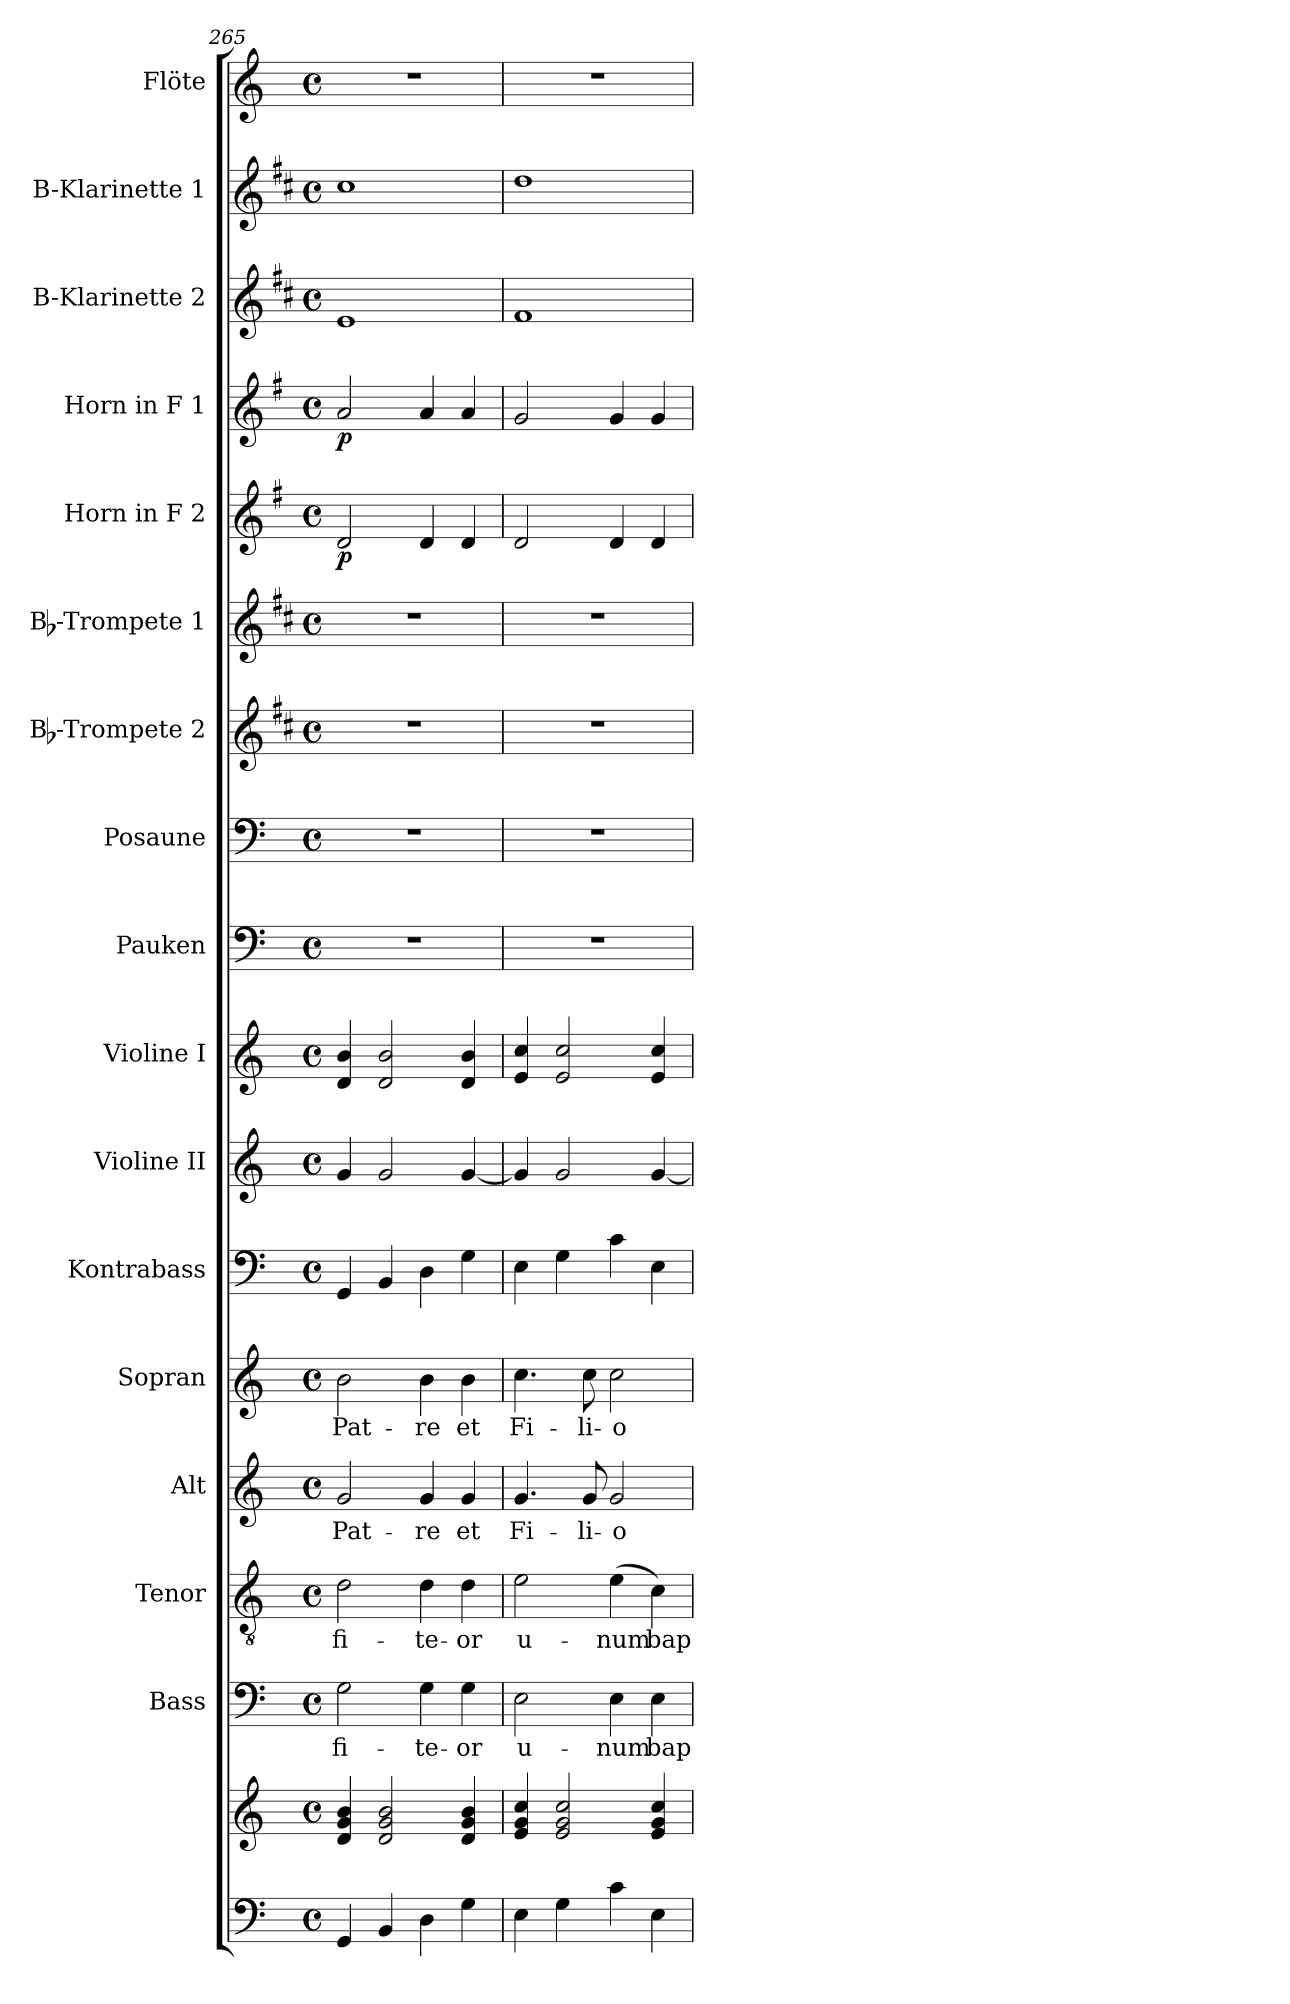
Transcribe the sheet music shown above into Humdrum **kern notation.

**kern	**kern	**kern	**text	**kern	**text	**kern	**text	**kern	**text	**kern	**kern	**kern	**kern	**kern	**kern	**kern	**kern	**dynam	**kern	**dynam	**kern	**kern	**kern
*part17	*part17	*part16	*part16	*part15	*part15	*part14	*part14	*part13	*part13	*part12	*part11	*part10	*part9	*part8	*part7	*part6	*part5	*part5	*part4	*part4	*part3	*part2	*part1
*staff18	*staff17	*staff16	*staff16	*staff15	*staff15	*staff14	*staff14	*staff13	*staff13	*staff12	*staff11	*staff10	*staff9	*staff8	*staff7	*staff6	*staff5	*staff5	*staff4	*staff4	*staff3	*staff2	*staff1
*	*	*I"Bass	*	*I"Tenor	*	*I"Alt	*	*I"Sopran	*	*I"Kontrabass	*I"Violine II	*I"Violine I	*I"Pauken	*I"Posaune	*I"Bb-Trompete 2	*I"Bb-Trompete 1	*I"Horn in F 2	*	*I"Horn in F 1	*	*I"B-Klarinette 2	*I"B-Klarinette 1	*I"Flöte
*	*	*I'B.	*	*I'T.	*	*I'A.	*	*I'S.	*	*I'Kb.	*I'Vl. II	*I'Vl. I	*I'Pk.	*I'Pos.	*I'Bb Trp. 2	*I'Bb Trp. 1	*I'Hrn. 2	*	*I'Hrn. 1	*	*I'B Kl. 2	*I'B Kl. 1	*I'Fl.
*clefF4	*clefG2	*clefF4	*	*clefGv2	*	*clefG2	*	*clefG2	*	*clefF4	*clefG2	*clefG2	*clefF4	*clefF4	*clefG2	*clefG2	*clefG2	*	*clefG2	*	*clefG2	*clefG2	*clefG2
*	*	*	*	*	*	*	*	*	*	*ITrd7c12	*	*	*	*	*ITrd1c2	*ITrd1c2	*ITrd4c7	*	*ITrd4c7	*	*ITrd1c2	*ITrd1c2	*
*k[]	*k[]	*k[]	*	*k[]	*	*k[]	*	*k[]	*	*k[]	*k[]	*k[]	*k[]	*k[]	*k[]	*k[]	*k[]	*	*k[]	*	*k[]	*k[]	*k[]
*C:	*C:	*C:	*	*C:	*	*C:	*	*C:	*	*C:	*C:	*C:	*C:	*C:	*C:	*C:	*C:	*	*C:	*	*C:	*C:	*C:
*M4/4	*M4/4	*M4/4	*	*M4/4	*	*M4/4	*	*M4/4	*	*M4/4	*M4/4	*M4/4	*M4/4	*M4/4	*M4/4	*M4/4	*M4/4	*	*M4/4	*	*M4/4	*M4/4	*M4/4
*met(c)	*met(c)	*met(c)	*	*met(c)	*	*met(c)	*	*met(c)	*	*met(c)	*met(c)	*met(c)	*met(c)	*met(c)	*met(c)	*met(c)	*met(c)	*	*met(c)	*	*met(c)	*met(c)	*met(c)
=265	=265	=265	=265	=265	=265	=265	=265	=265	=265	=265	=265	=265	=265	=265	=265	=265	=265	=265	=265	=265	=265	=265	=265
!	!	!	!LO:LY:b	!	!LO:LY:b	!	!LO:LY:b	!	!LO:LY:b	!	!	!	!	!	!	!	!	!LO:DY:b	!	!LO:DY:b	!	!	!
4GG/	4d/ 4g/ 4b/	2G\	-fi-	2d\	-fi-	2g/	Pat-	2b\	Pat-	4GGG/	4g/	4d/ 4b/	1r	1r	1r	1r	2G/	p	2d/	p	1d	1b	1r
4BB/	2d/ 2g/ 2b/	.	.	.	.	.	.	.	.	4BBB/	2g/	2d/ 2b/	.	.	.	.	.	.	.	.	.	.	.
!	!	!	!LO:LY:b	!	!LO:LY:b	!	!LO:LY:b	!	!LO:LY:b	!	!	!	!	!	!	!	!	!	!	!	!	!	!
4D\	.	4G\	-te-	4d\	-te-	4g/	-re	4b\	-re	4DD\	.	.	.	.	.	.	4G/	.	4d/	.	.	.	.
!	!	!	!LO:LY:b	!	!LO:LY:b	!	!LO:LY:b	!	!LO:LY:b	!	!	!	!	!	!	!	!	!	!	!	!	!	!
4G\	4d/ 4g/ 4b/	4G\	-or	4d\	-or	4g/	et	4b\	et	4GG\	[4g/	4d/ 4b/	.	.	.	.	4G/	.	4d/	.	.	.	.
=266	=266	=266	=266	=266	=266	=266	=266	=266	=266	=266	=266	=266	=266	=266	=266	=266	=266	=266	=266	=266	=266	=266	=266
!	!	!	!LO:LY:b	!	!LO:LY:b	!	!LO:LY:b	!	!LO:LY:b	!	!	!	!	!	!	!	!	!	!	!	!	!	!
4E\	4e/ 4g/ 4cc/	2E\	u-	2e\	u-	4.g/	Fi-	4.cc\	Fi-	4EE\	4g/]	4e/ 4cc/	1r	1r	1r	1r	2G/	.	2c/	.	1e	1cc	1r
4G\	2e/ 2g/ 2cc/	.	.	.	.	.	.	.	.	4GG\	2g/	2e/ 2cc/	.	.	.	.	.	.	.	.	.	.	.
!	!	!	!	!	!	!	!LO:LY:b	!	!LO:LY:b	!	!	!	!	!	!	!	!	!	!	!	!	!	!
.	.	.	.	.	.	8g/	-li-	8cc\	-li-	.	.	.	.	.	.	.	.	.	.	.	.	.	.
!	!	!	!LO:LY:b	!	!LO:LY:b	!	!LO:LY:b	!	!LO:LY:b	!	!	!	!	!	!	!	!	!	!	!	!	!	!
4c\	.	4E\	-num	(>4e\	-num	2g/	-o	2cc\	-o	4C\	.	.	.	.	.	.	4G/	.	4c/	.	.	.	.
!	!	!	!LO:LY:b	!	!LO:LY:b	!	!	!	!	!	!	!	!	!	!	!	!	!	!	!	!	!	!
4E\	4e/ 4g/ 4cc/	4E\	bap-	4c\)	bap-	.	.	.	.	4EE\	[4g/	4e/ 4cc/	.	.	.	.	4G/	.	4c/	.	.	.	.
=	=	=	=	=	=	=	=	=	=	=	=	=	=	=	=	=	=	=	=	=	=	=	=
*-	*-	*-	*-	*-	*-	*-	*-	*-	*-	*-	*-	*-	*-	*-	*-	*-	*-	*-	*-	*-	*-	*-	*-
